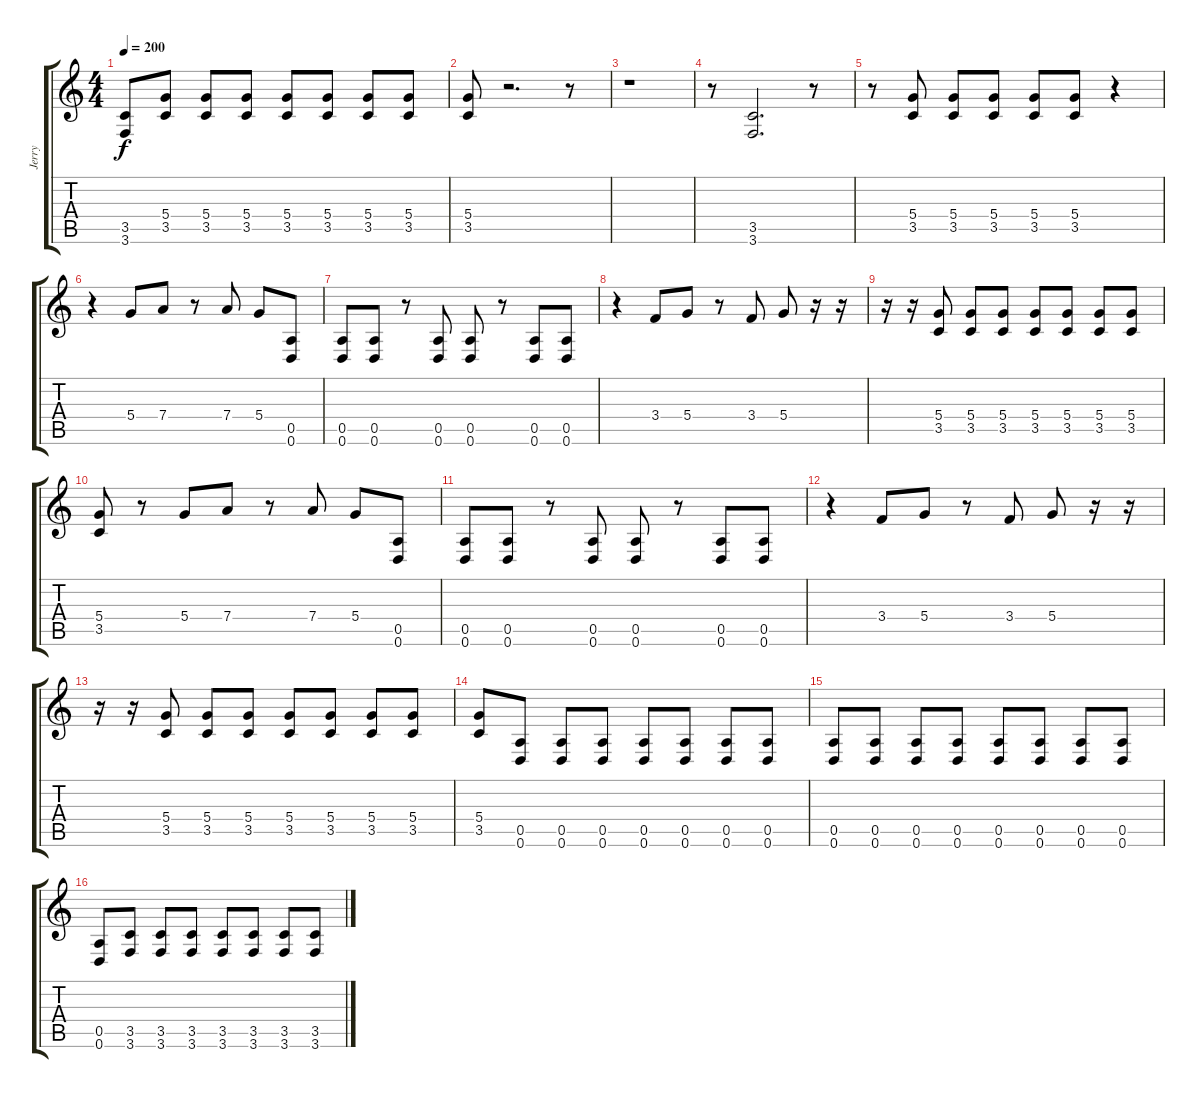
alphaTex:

\track ("Jerry" "Jerry") {instrument overdrivenguitar}
\staff {score tabs}
\tuning (E4 B3 G3 D3 A2 D2) {hide}
\ts (4 4)
\tempo 200
\clef g2
\ks c
(3.5{t} 3.6{t}).8{dy f} (5.4 3.5).8 (5.4 3.5).8 (5.4 3.5).8 (5.4 3.5).8 (5.4 3.5).8 (5.4 3.5).8 (5.4 3.5).8 |
(5.4 3.5).8 r.2{d} r.8 |
r.1 |
r.8 (3.5 3.6).2{d} r.8 |
r.8 (5.4 3.5).8 (5.4 3.5).8 (5.4 3.5).8 (5.4 3.5).8 (5.4 3.5).8 r.4 |
r.4 5.4.8 7.4.8 r.8 7.4.8 5.4.8 (0.5 0.6).8 |
(0.5 0.6).8 (0.5 0.6).8 r.8 (0.5 0.6).8 (0.5 0.6).8 r.8 (0.5 0.6).8 (0.5 0.6).8 |
r.4 3.4.8 5.4.8 r.8 3.4.8 5.4.8 r.16 r.16 |
r.16 r.16 (5.4 3.5).8 (5.4 3.5).8 (5.4 3.5).8 (5.4 3.5).8 (5.4 3.5).8 (5.4 3.5).8 (5.4 3.5).8 |
(5.4 3.5).8 r.8 5.4.8 7.4.8 r.8 7.4.8 5.4.8 (0.5 0.6).8 |
(0.5 0.6).8 (0.5 0.6).8 r.8 (0.5 0.6).8 (0.5 0.6).8 r.8 (0.5 0.6).8 (0.5 0.6).8 |
r.4 3.4.8 5.4.8 r.8 3.4.8 5.4.8 r.16 r.16 |
r.16 r.16 (5.4 3.5).8 (5.4 3.5).8 (5.4 3.5).8 (5.4 3.5).8 (5.4 3.5).8 (5.4 3.5).8 (5.4 3.5).8 |
(5.4 3.5).8 (0.5 0.6).8 (0.5 0.6).8 (0.5 0.6).8 (0.5 0.6).8 (0.5 0.6).8 (0.5 0.6).8 (0.5 0.6).8 |
(0.5 0.6).8 (0.5 0.6).8 (0.5 0.6).8 (0.5 0.6).8 (0.5 0.6).8 (0.5 0.6).8 (0.5 0.6).8 (0.5 0.6).8 |
(0.5 0.6).8 (3.5 3.6).8 (3.5 3.6).8 (3.5 3.6).8 (3.5 3.6).8 (3.5 3.6).8 (3.5 3.6).8 (3.5 3.6).8
